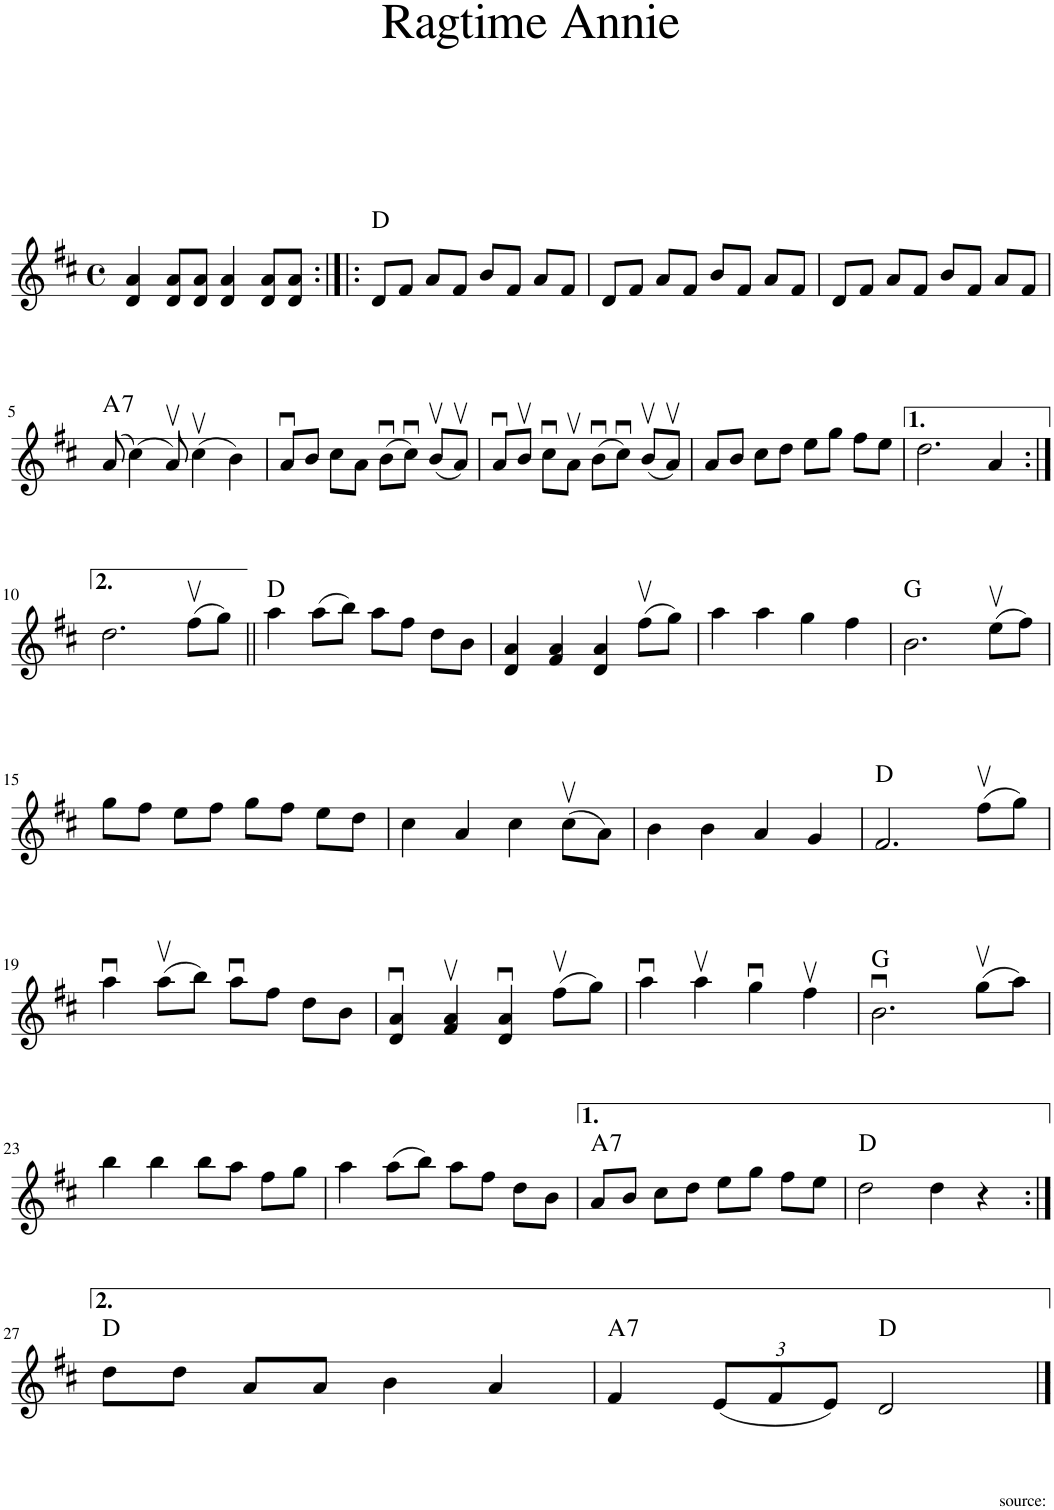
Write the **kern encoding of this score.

**kern	**harte
*part1	*part1
*staff1	*
*I"Piano	*
*I'Pno.	*
*clefG2	*
*k[f#c#]	*
*M4/4	*
*met(c)	*
=1	=1
4d/ 4a/	.
8d/ 8a/L	.
8d/ 8a/J	.
4d/ 4a/	.
8d/ 8a/L	.
8d/ 8a/J	.
=2:|!|:	=2:|!|:
8d/L	D:maj
8f#/J	.
8a/L	.
8f#/J	.
8b/L	.
8f#/J	.
8a/L	.
8f#/J	.
=3	=3
8d/L	.
8f#/J	.
8a/L	.
8f#/J	.
8b/L	.
8f#/J	.
8a/L	.
8f#/J	.
=4	=4
8d/L	.
8f#/J	.
8a/L	.
8f#/J	.
8b/L	.
8f#/J	.
8a/L	.
8f#/J	.
!!LO:LB:g=z
=5	=5
!	!LO:H:kt=7
(8a/	A:7
(4cc#\)	.
8av/)	.
(4cc#v\	.
4b\)	.
=6	=6
8au/L	.
8b/J	.
8cc#\L	.
8a\J	.
(8bu\L	.
8cc#u\J)	.
(8bv/L	.
8av/J)	.
=7	=7
8au/L	.
8bv/J	.
8cc#u\L	.
8av\J	.
(8bu\L	.
8cc#u\J)	.
(8bv/L	.
8av/J)	.
=8	=8
8a/L	.
8b/J	.
8cc#\L	.
8dd\J	.
8ee\L	.
8gg\J	.
8ff#\L	.
8ee\J	.
=9	=9
2.dd\	.
4a/	.
!!LO:LB:g=z
=10:|!	=10:|!
2.dd\	.
(8ff#v\L	.
8gg\J)	.
=11||	=11||
4aa\	D:maj
(8aa\L	.
8bb\J)	.
8aa\L	.
8ff#\J	.
8dd\L	.
8b\J	.
=12	=12
4d/ 4a/	.
4f#/ 4a/	.
4d/ 4a/	.
(8ff#v\L	.
8gg\J)	.
=13	=13
4aa\	.
4aa\	.
4gg\	.
4ff#\	.
=14	=14
2.b\	G:maj
(8eev\L	.
8ff#\J)	.
!!LO:LB:g=z
=15	=15
8gg\L	.
8ff#\J	.
8ee\L	.
8ff#\J	.
8gg\L	.
8ff#\J	.
8ee\L	.
8dd\J	.
=16	=16
4cc#\	.
4a/	.
4cc#\	.
(8cc#v\L	.
8a\J)	.
=17	=17
4b\	.
4b\	.
4a/	.
4g/	.
=18	=18
2.f#/	D:maj
(8ff#v\L	.
8gg\J)	.
!!LO:LB:g=z
=19	=19
4aau\	.
(8aav\L	.
8bb\J)	.
8aau\L	.
8ff#\J	.
8dd\L	.
8b\J	.
=20	=20
4d/u 4a/u	.
4f#/v 4a/v	.
4d/u 4a/u	.
(8ff#v\L	.
8gg\J)	.
=21	=21
4aau\	.
4aav\	.
4ggu\	.
4ff#v\	.
=22	=22
2.bu\	G:maj
(8ggv\L	.
8aa\J)	.
!!LO:LB:g=z
=23	=23
4bb\	.
4bb\	.
8bb\L	.
8aa\J	.
8ff#\L	.
8gg\J	.
=24	=24
4aa\	.
(8aa\L	.
8bb\J)	.
8aa\L	.
8ff#\J	.
8dd\L	.
8b\J	.
=25	=25
!	!LO:H:kt=7
8a/L	A:7
8b/J	.
8cc#\L	.
8dd\J	.
8ee\L	.
8gg\J	.
8ff#\L	.
8ee\J	.
=26	=26
2dd\	D:maj
4dd\	.
4r	.
!!LO:LB:g=z
=27:|!	=27:|!
8dd\L	D:maj
8dd\J	.
8a/L	.
8a/J	.
4b\	.
4a/	.
=28	=28
!	!LO:H:kt=7
4f#/	A:7
*Xbrackettup	*
(12e/L	.
12f#/	.
12e/J)	.
2d/	D:maj
==	==
*-	*-
